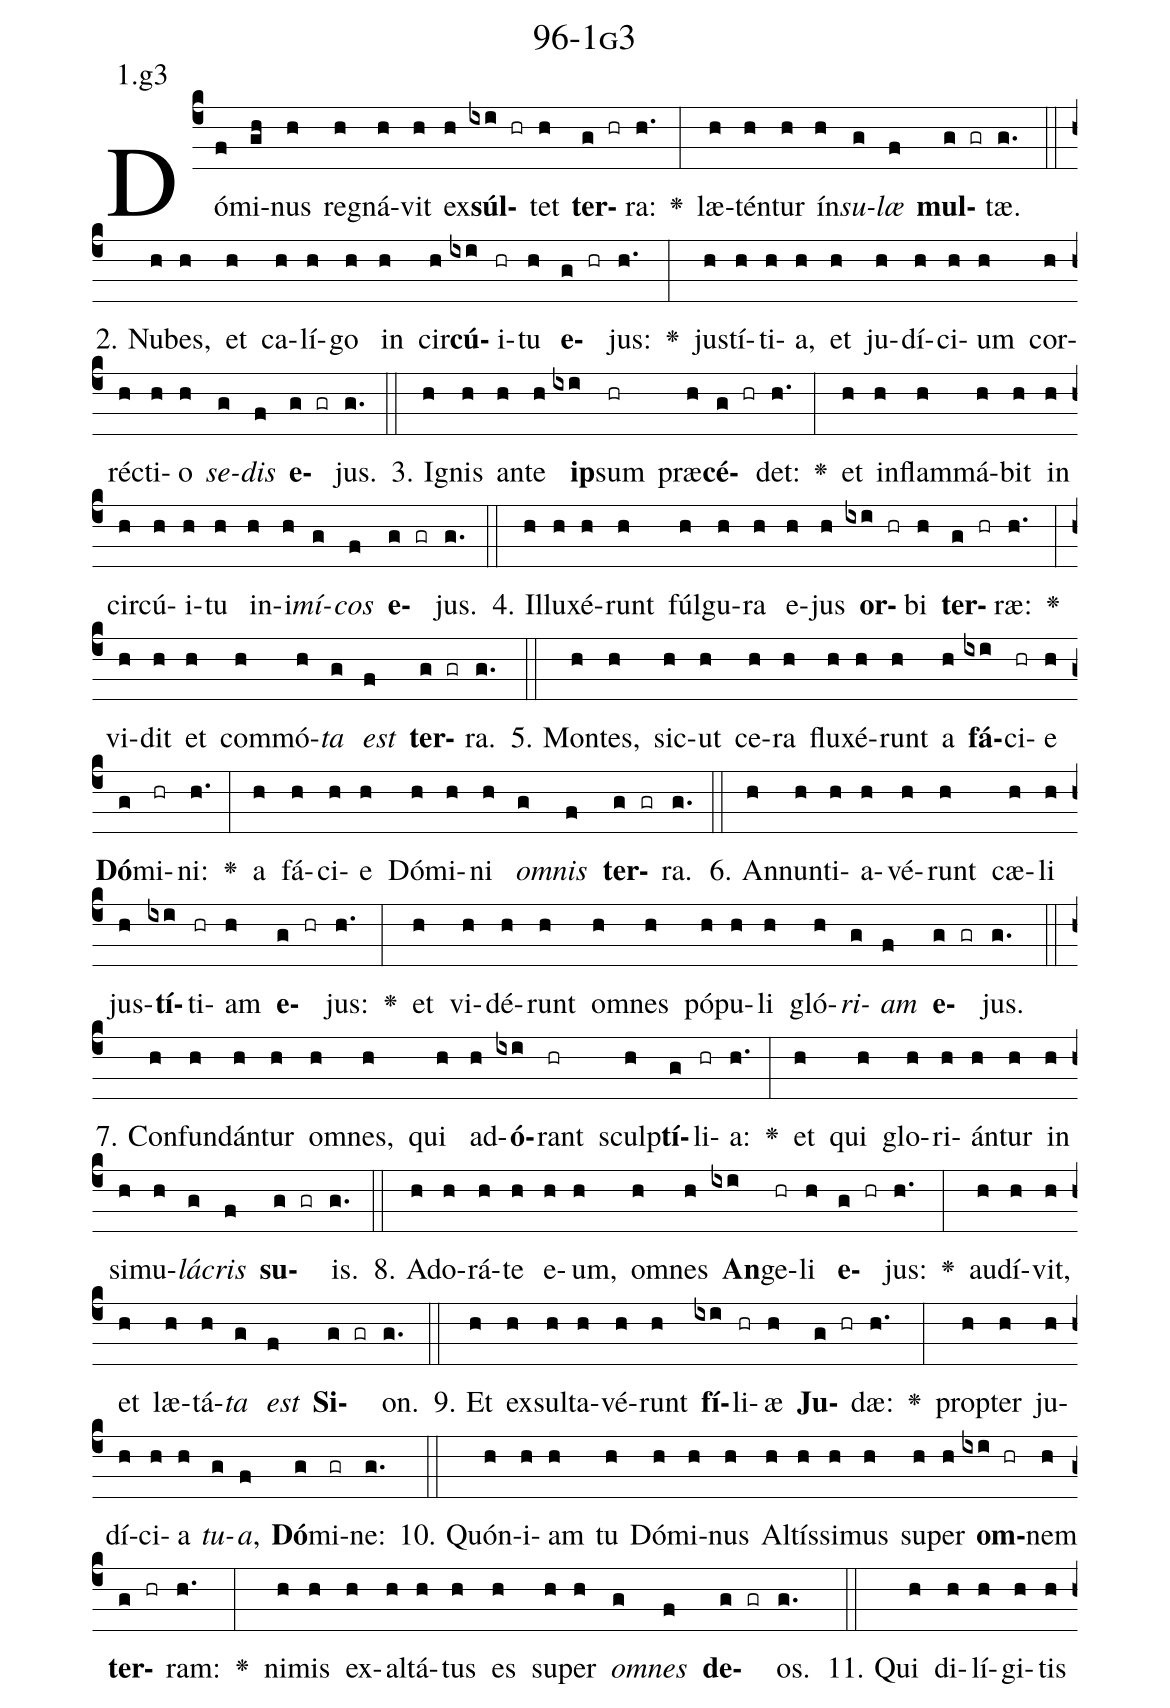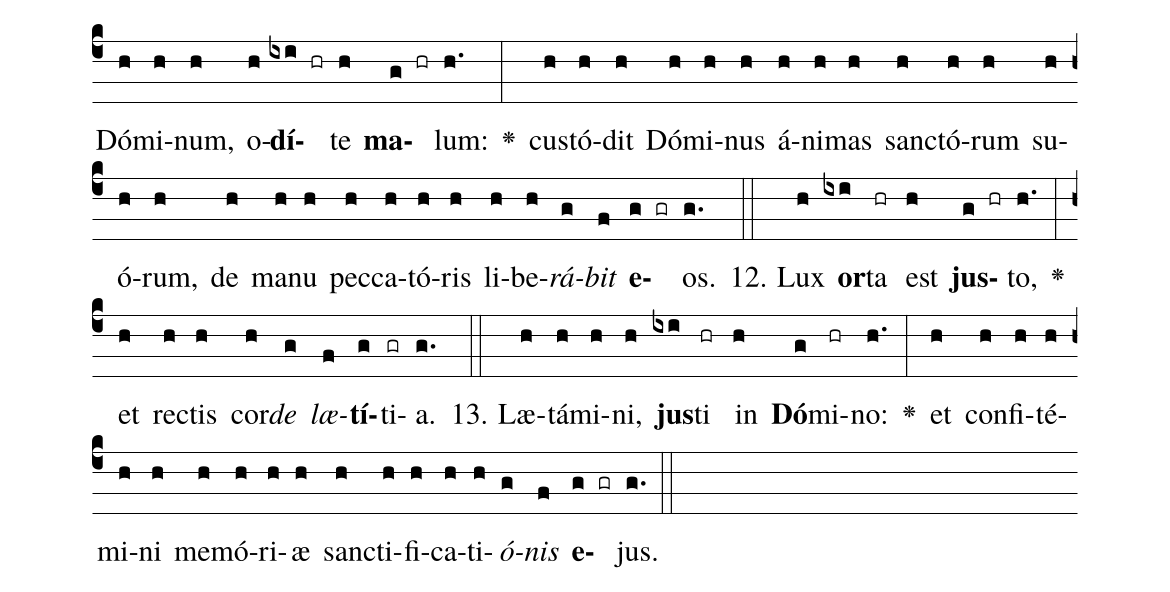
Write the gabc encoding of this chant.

name: 96-1g3;
annotation: 1.g3;
%%
(c4)Dó(f)mi(gh)nus(h) re(h)gná(h)vit(h) ex(h)<b>súl</b>(ixi hr)tet(h) <b>ter</b>(g hr)ra:(h.) <v>\greheightstar</v>(:) læ(h)tén(h)tur(h) ín(h)<i>su</i>(g)<i>læ</i>(f) <b>mul</b>(g gr)tæ.(g.) (::)
2. Nu(h)bes,(h) et(h) ca(h)lí(h)go(h) in(h) cir(h)<b>cú</b>(ixi)i(hr)tu(h) <b>e</b>(g hr)jus:(h.) <v>\greheightstar</v>(:) jus(h)tí(h)ti(h)a,(h) et(h) ju(h)dí(h)ci(h)um(h) cor(h)réc(h)ti(h)o(h) <i>se</i>(g)<i>dis</i>(f) <b>e</b>(g gr)jus.(g.) (::)
3. I(h)gnis(h) an(h)te(h) <b>ip</b>(ixi)sum(hr) præ(h)<b>cé</b>(g hr)det:(h.) <v>\greheightstar</v>(:) et(h) in(h)flam(h)má(h)bit(h) in(h) cir(h)cú(h)i(h)tu(h) in(h)i(h)<i>mí</i>(g)<i>cos</i>(f) <b>e</b>(g gr)jus.(g.) (::)
4. Il(h)lu(h)xé(h)runt(h) fúl(h)gu(h)ra(h) e(h)jus(h) <b>or</b>(ixi hr)bi(h) <b>ter</b>(g hr)ræ:(h.) <v>\greheightstar</v>(:) vi(h)dit(h) et(h) com(h)mó(h)<i>ta</i>(g) <i>est</i>(f) <b>ter</b>(g gr)ra.(g.) (::)
5. Mon(h)tes,(h) sic(h)ut(h) ce(h)ra(h) flu(h)xé(h)runt(h) a(h) <b>fá</b>(ixi)ci(hr)e(h) <b>Dó</b>(g)mi(hr)ni:(h.) <v>\greheightstar</v>(:) a(h) fá(h)ci(h)e(h) Dó(h)mi(h)ni(h) <i>om</i>(g)<i>nis</i>(f) <b>ter</b>(g gr)ra.(g.) (::)
6. An(h)nun(h)ti(h)a(h)vé(h)runt(h) cæ(h)li(h) jus(h)<b>tí</b>(ixi)ti(hr)am(h) <b>e</b>(g hr)jus:(h.) <v>\greheightstar</v>(:) et(h) vi(h)dé(h)runt(h) om(h)nes(h) pó(h)pu(h)li(h) gló(h)<i>ri</i>(g)<i>am</i>(f) <b>e</b>(g gr)jus.(g.) (::)
7. Con(h)fun(h)dán(h)tur(h) om(h)nes,(h) qui(h) ad(h)<b>ó</b>(ixi)rant(hr) sculp(h)<b>tí</b>(g)li(hr)a:(h.) <v>\greheightstar</v>(:) et(h) qui(h) glo(h)ri(h)án(h)tur(h) in(h) si(h)mu(h)<i>lá</i>(g)<i>cris</i>(f) <b>su</b>(g gr)is.(g.) (::)
8. Ad(h)o(h)rá(h)te(h) e(h)um,(h) om(h)nes(h) <b>An</b>(ixi)ge(hr)li(h) <b>e</b>(g hr)jus:(h.) <v>\greheightstar</v>(:) au(h)dí(h)vit,(h) et(h) læ(h)tá(h)<i>ta</i>(g) <i>est</i>(f) <b>Si</b>(g gr)on.(g.) (::)
9. Et(h) ex(h)sul(h)ta(h)vé(h)runt(h) <b>fí</b>(ixi)li(hr)æ(h) <b>Ju</b>(g hr)dæ:(h.) <v>\greheightstar</v>(:) prop(h)ter(h) ju(h)dí(h)ci(h)a(h) <i>tu</i>(g)<i>a</i>,(f) <b>Dó</b>(g)mi(gr)ne:(g.) (::)
10. Quón(h)i(h)am(h) tu(h) Dó(h)mi(h)nus(h) Al(h)tís(h)si(h)mus(h) su(h)per(h) <b>om</b>(ixi hr)nem(h) <b>ter</b>(g hr)ram:(h.) <v>\greheightstar</v>(:) ni(h)mis(h) ex(h)al(h)tá(h)tus(h) es(h) su(h)per(h) <i>om</i>(g)<i>nes</i>(f) <b>de</b>(g gr)os.(g.) (::)
11. Qui(h) di(h)lí(h)gi(h)tis(h) Dó(h)mi(h)num,(h) o(h)<b>dí</b>(ixi hr)te(h) <b>ma</b>(g hr)lum:(h.) <v>\greheightstar</v>(:) cus(h)tó(h)dit(h) Dó(h)mi(h)nus(h) á(h)ni(h)mas(h) sanc(h)tó(h)rum(h) su(h)ó(h)rum,(h) de(h) ma(h)nu(h) pec(h)ca(h)tó(h)ris(h) li(h)be(h)<i>rá</i>(g)<i>bit</i>(f) <b>e</b>(g gr)os.(g.) (::)
12. Lux(h) <b>or</b>(ixi)ta(hr) est(h) <b>jus</b>(g hr)to,(h.) <v>\greheightstar</v>(:) et(h) rec(h)tis(h) cor(h)<i>de</i>(g) <i>læ</i>(f)<b>tí</b>(g)ti(gr)a.(g.) (::)
13. Læ(h)tá(h)mi(h)ni,(h) <b>jus</b>(ixi)ti(hr) in(h) <b>Dó</b>(g)mi(hr)no:(h.) <v>\greheightstar</v>(:) et(h) con(h)fi(h)té(h)mi(h)ni(h) me(h)mó(h)ri(h)æ(h) sanc(h)ti(h)fi(h)ca(h)ti(h)<i>ó</i>(g)<i>nis</i>(f) <b>e</b>(g gr)jus.(g.) (::)
